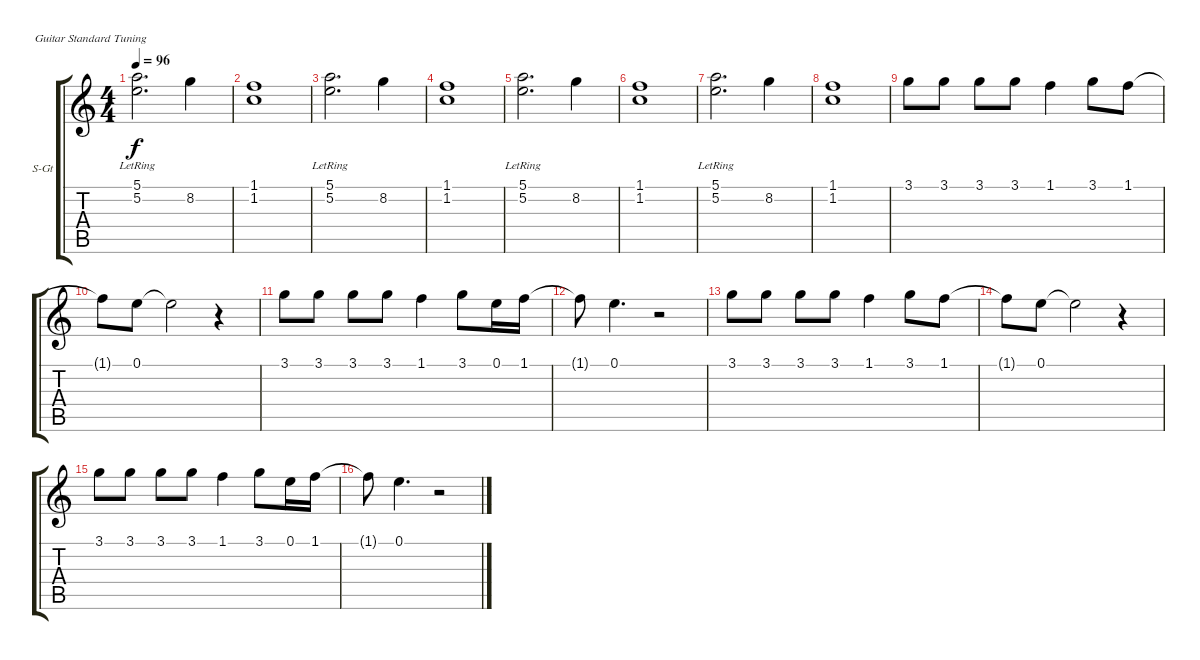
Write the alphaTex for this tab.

\defaultSystemsLayout 4
\bracketExtendMode groupsimilarinstruments
\firstSystemTrackNameOrientation horizontal
\otherSystemsTrackNameOrientation horizontal
\track ("Backing Vox" "S-Gt") {instrument acousticguitarsteel}
\staff {score tabs}
\tuning (E4 B3 G3 D3 A2 E2)
\ts (4 4)
\tempo 96
\clef g2
\ks c
(5.1{lr} 5.2{lr}).2{d dy f} 8.2.4 |
(1.1 1.2).1 |
(5.1{lr} 5.2{lr}).2{d} 8.2.4 |
(1.1 1.2).1 |
(5.1{lr} 5.2{lr}).2{d} 8.2.4 |
(1.1 1.2).1 |
(5.1{lr} 5.2{lr}).2{d} 8.2.4 |
(1.1 1.2).1 |
3.1.8 3.1.8 3.1.8 3.1.8 1.1.4 3.1.8 1.1.8 |
1.1{t}.8 0.1.8 0.1{t}.2 r.4 |
3.1.8 3.1.8 3.1.8 3.1.8 1.1.4 3.1.8 0.1.16 1.1.16 |
1.1{t}.8 0.1.4{d} r.2 |
3.1.8 3.1.8 3.1.8 3.1.8 1.1.4 3.1.8 1.1.8 |
1.1{t}.8 0.1.8 0.1{t}.2 r.4 |
3.1.8 3.1.8 3.1.8 3.1.8 1.1.4 3.1.8 0.1.16 1.1.16 |
1.1{t}.8 0.1.4{d} r.2
